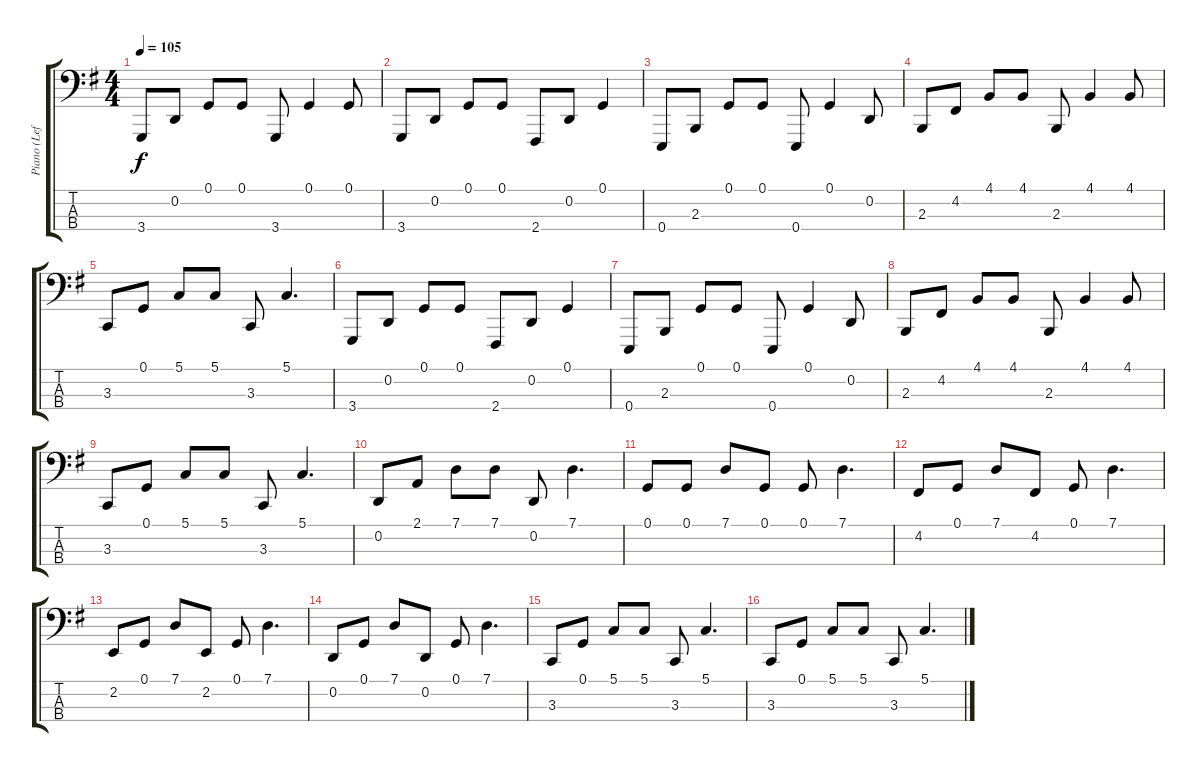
\track ("Piano (Left Hand)" "Piano (Lef") {instrument acousticgrandpiano}
\staff {score tabs}
\tuning (G2 D2 A1 E1) {hide}
\ts (4 4)
\tempo 105
\clef f4
\ks g
3.4.8{dy f} 0.2.8 0.1.8 0.1.8 3.4.8 0.1.4 0.1.8 |
3.4.8 0.2.8 0.1.8 0.1.8 2.4.8 0.2.8 0.1.4 |
0.4.8 2.3.8 0.1.8 0.1.8 0.4.8 0.1.4 0.2.8 |
2.3.8 4.2.8 4.1.8 4.1.8 2.3.8 4.1.4 4.1.8 |
3.3.8 0.1.8 5.1.8 5.1.8 3.3.8 5.1.4{d} |
3.4.8 0.2.8 0.1.8 0.1.8 2.4.8 0.2.8 0.1.4 |
0.4.8 2.3.8 0.1.8 0.1.8 0.4.8 0.1.4 0.2.8 |
2.3.8 4.2.8 4.1.8 4.1.8 2.3.8 4.1.4 4.1.8 |
3.3.8 0.1.8 5.1.8 5.1.8 3.3.8 5.1.4{d} |
0.2.8 2.1.8 7.1.8 7.1.8 0.2.8 7.1.4{d} |
0.1.8 0.1.8 7.1.8 0.1.8 0.1.8 7.1.4{d} |
4.2.8 0.1.8 7.1.8 4.2.8 0.1.8 7.1.4{d} |
2.2.8 0.1.8 7.1.8 2.2.8 0.1.8 7.1.4{d} |
0.2.8 0.1.8 7.1.8 0.2.8 0.1.8 7.1.4{d} |
3.3.8 0.1.8 5.1.8 5.1.8 3.3.8 5.1.4{d} |
3.3.8 0.1.8 5.1.8 5.1.8 3.3.8 5.1.4{d}
